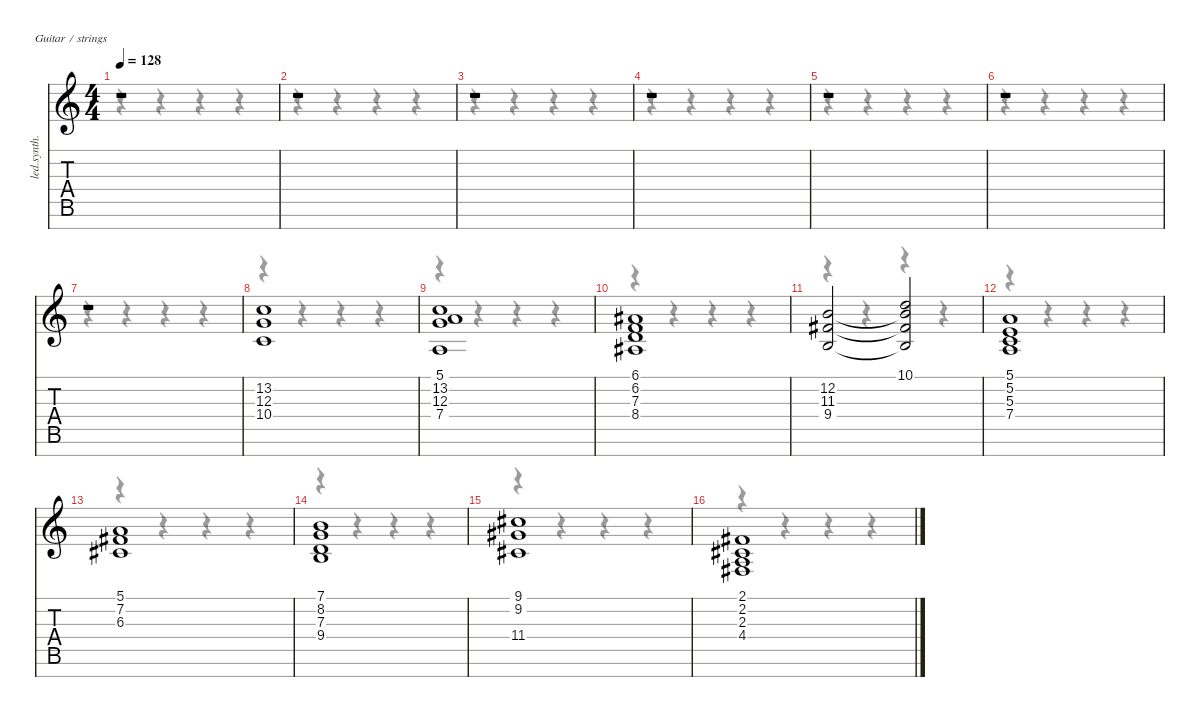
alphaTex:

\defaultSystemsLayout 4
\hideDynamics
\bracketExtendMode nobrackets
\track ("Keys 2" "led.synth.") {instrument lead1square}
\staff {score tabs}
\tuning (E4 B3 G3 D3 A2 E2 B1)
\voice
\ts (4 4)
\tempo 128
\clef g2
\ks c
r.1{dy f} |
r.1 |
r.1 |
r.1 |
r.1 |
r.1 |
r.1 |
(13.2 12.3 10.4).1 |
(5.1 13.2 12.3 7.4).1 |
(6.1{acc #} 6.2 7.3 8.4{acc #}).1 |
(12.2 11.3{acc #} 9.4).2 (10.1 12.2{t} 11.3{t acc #} 9.4{t}).2 |
(5.1 5.2 5.3 7.4).1 |
(5.1 7.2{acc #} 6.3{acc #}).1 |
(7.1 8.2 7.3 9.4).1 |
(9.1{acc #} 9.2{acc #} 11.4{acc #}).1 |
(2.1{acc #} 2.2{acc #} 2.3 4.4{acc #}).1
\voice
\clef g2
\ottava regular
\simile none
\ks c
r.4{dy mf} r.4 r.4 r.4 |
r.4 r.4 r.4 r.4 |
r.4 r.4 r.4 r.4 |
r.4 r.4 r.4 r.4 |
r.4 r.4 r.4 r.4 |
r.4 r.4 r.4 r.4 |
r.4 r.4 r.4 r.4 |
r.4 r.4 r.4 r.4 |
r.4 r.4 r.4 r.4 |
r.4 r.4 r.4 r.4 |
r.4 r.4 r.4 r.4 |
r.4 r.4 r.4 r.4 |
r.4 r.4 r.4 r.4 |
r.4 r.4 r.4 r.4 |
r.4 r.4 r.4 r.4 |
r.4 r.4 r.4 r.4
